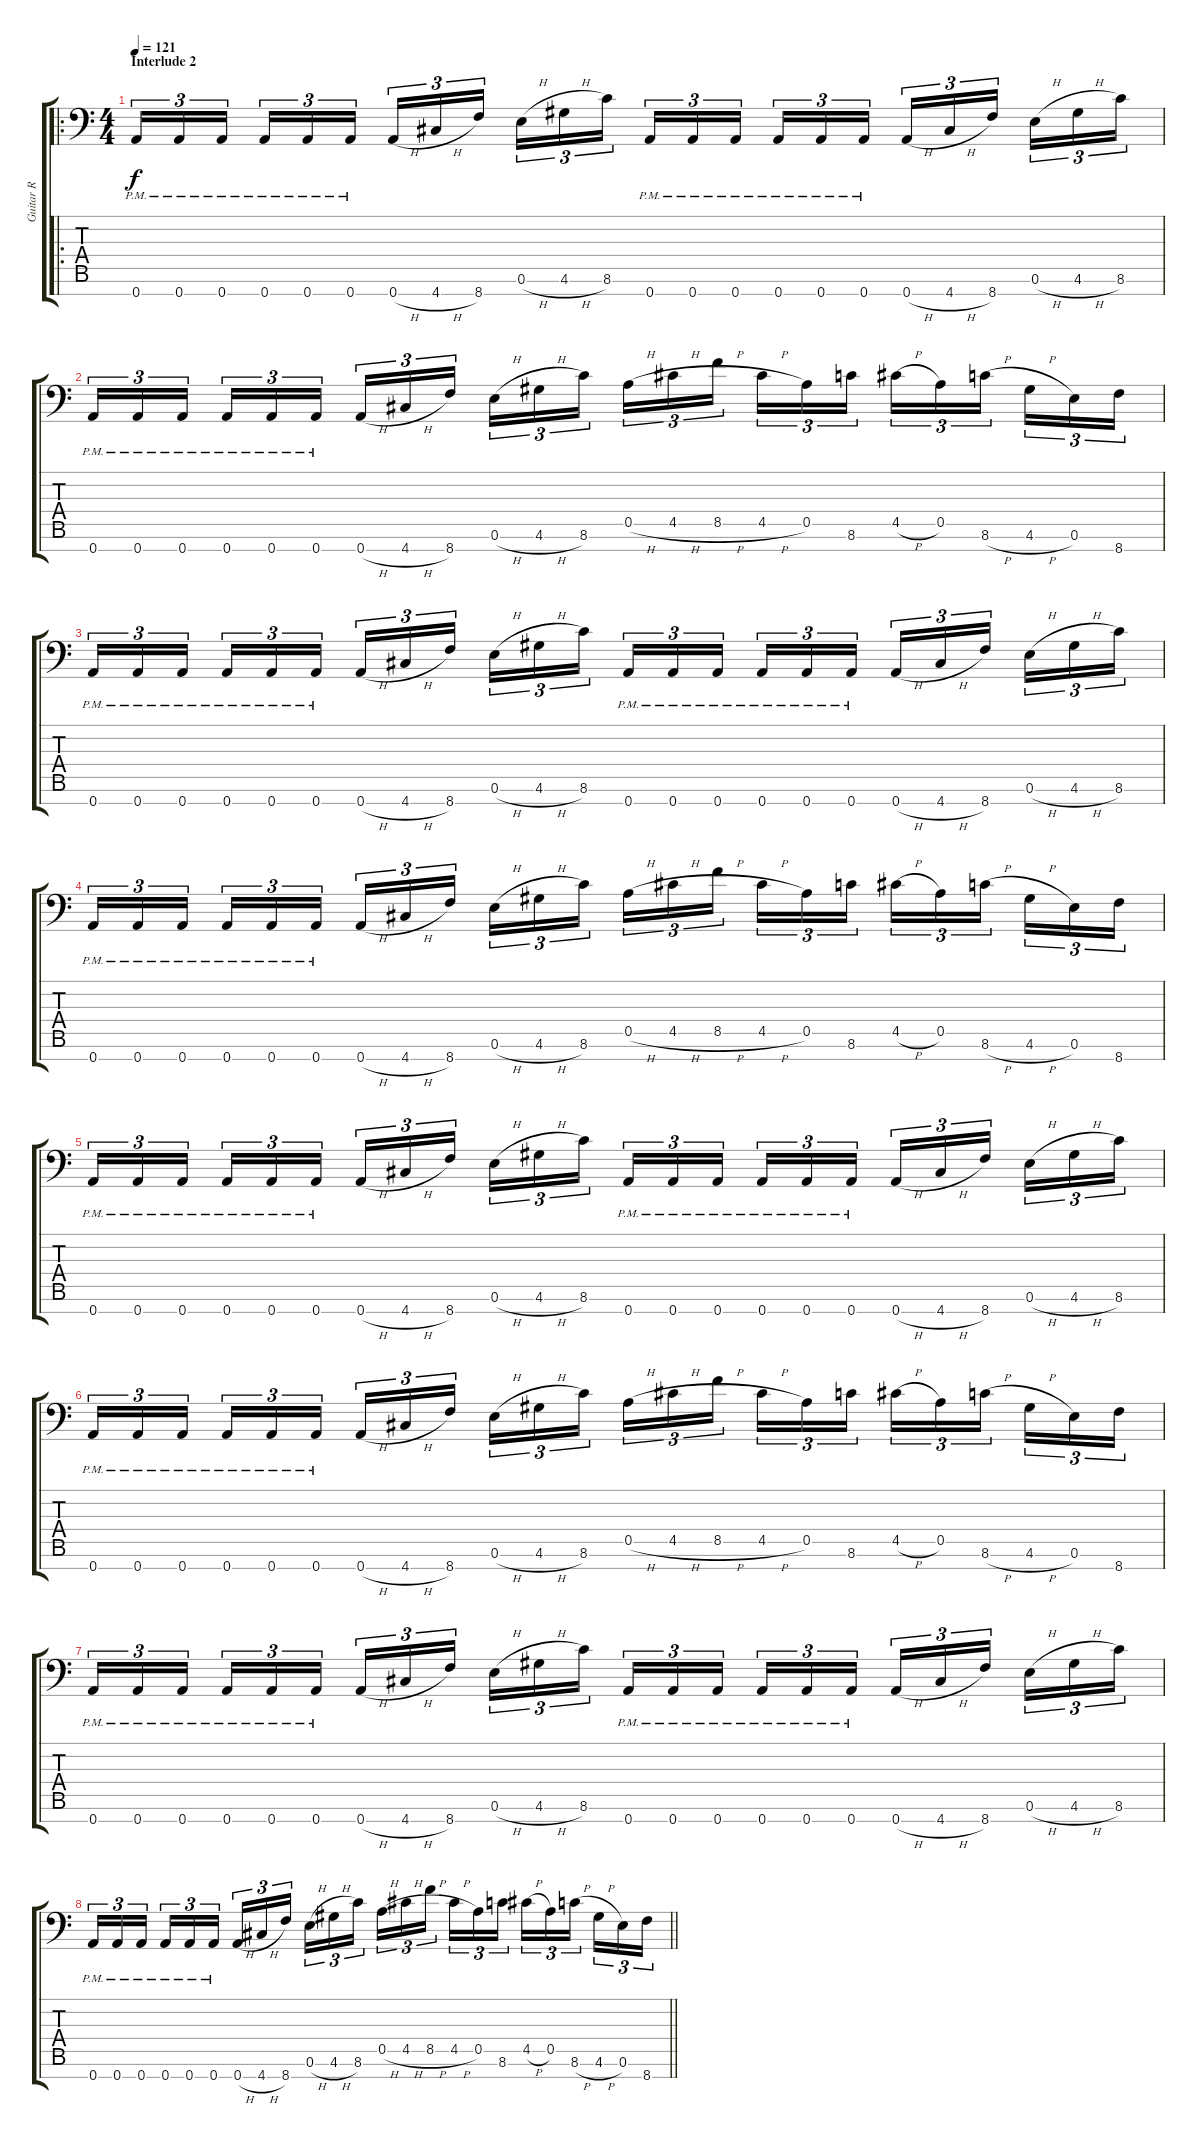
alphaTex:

\track ("Guitar R" "Guitar R") {instrument overdrivenguitar}
\staff {score tabs}
\tuning (E4 B3 G3 D3 A2 E2 A1) {hide}
\ro
\ts (4 4)
\section ("" "Interlude 2")
\tempo 121
\clef f4
\ks c
0.7{pm}.16{tu (3 2) dy f} 0.7{pm}.16{tu (3 2)} 0.7{pm}.16{tu (3 2) beam splitsecondary} 0.7{pm}.16{tu (3 2)} 0.7{pm}.16{tu (3 2)} 0.7{pm}.16{tu (3 2)} 0.7{h}.16{tu (3 2)} 4.7{h}.16{tu (3 2)} 8.7.16{tu (3 2) beam splitsecondary} 0.6{h}.16{tu (3 2)} 4.6{h}.16{tu (3 2)} 8.6.16{tu (3 2)} 0.7{pm}.16{tu (3 2)} 0.7{pm}.16{tu (3 2)} 0.7{pm}.16{tu (3 2) beam splitsecondary} 0.7{pm}.16{tu (3 2)} 0.7{pm}.16{tu (3 2)} 0.7{pm}.16{tu (3 2)} 0.7{h}.16{tu (3 2)} 4.7{h}.16{tu (3 2)} 8.7.16{tu (3 2) beam splitsecondary} 0.6{h}.16{tu (3 2)} 4.6{h}.16{tu (3 2)} 8.6.16{tu (3 2)} |
0.7{pm}.16{tu (3 2)} 0.7{pm}.16{tu (3 2)} 0.7{pm}.16{tu (3 2) beam splitsecondary} 0.7{pm}.16{tu (3 2)} 0.7{pm}.16{tu (3 2)} 0.7{pm}.16{tu (3 2)} 0.7{h}.16{tu (3 2)} 4.7{h}.16{tu (3 2)} 8.7.16{tu (3 2) beam splitsecondary} 0.6{h}.16{tu (3 2)} 4.6{h}.16{tu (3 2)} 8.6.16{tu (3 2)} 0.5{h}.16{tu (3 2)} 4.5{h}.16{tu (3 2)} 8.5{h}.16{tu (3 2) beam splitsecondary} 4.5{h}.16{tu (3 2)} 0.5.16{tu (3 2)} 8.6.16{tu (3 2)} 4.5{h}.16{tu (3 2)} 0.5.16{tu (3 2)} 8.6{h}.16{tu (3 2) beam splitsecondary} 4.6{h}.16{tu (3 2)} 0.6.16{tu (3 2)} 8.7.16{tu (3 2)} |
0.7{pm}.16{tu (3 2)} 0.7{pm}.16{tu (3 2)} 0.7{pm}.16{tu (3 2) beam splitsecondary} 0.7{pm}.16{tu (3 2)} 0.7{pm}.16{tu (3 2)} 0.7{pm}.16{tu (3 2)} 0.7{h}.16{tu (3 2)} 4.7{h}.16{tu (3 2)} 8.7.16{tu (3 2) beam splitsecondary} 0.6{h}.16{tu (3 2)} 4.6{h}.16{tu (3 2)} 8.6.16{tu (3 2)} 0.7{pm}.16{tu (3 2)} 0.7{pm}.16{tu (3 2)} 0.7{pm}.16{tu (3 2) beam splitsecondary} 0.7{pm}.16{tu (3 2)} 0.7{pm}.16{tu (3 2)} 0.7{pm}.16{tu (3 2)} 0.7{h}.16{tu (3 2)} 4.7{h}.16{tu (3 2)} 8.7.16{tu (3 2) beam splitsecondary} 0.6{h}.16{tu (3 2)} 4.6{h}.16{tu (3 2)} 8.6.16{tu (3 2)} |
0.7{pm}.16{tu (3 2)} 0.7{pm}.16{tu (3 2)} 0.7{pm}.16{tu (3 2) beam splitsecondary} 0.7{pm}.16{tu (3 2)} 0.7{pm}.16{tu (3 2)} 0.7{pm}.16{tu (3 2)} 0.7{h}.16{tu (3 2)} 4.7{h}.16{tu (3 2)} 8.7.16{tu (3 2) beam splitsecondary} 0.6{h}.16{tu (3 2)} 4.6{h}.16{tu (3 2)} 8.6.16{tu (3 2)} 0.5{h}.16{tu (3 2)} 4.5{h}.16{tu (3 2)} 8.5{h}.16{tu (3 2) beam splitsecondary} 4.5{h}.16{tu (3 2)} 0.5.16{tu (3 2)} 8.6.16{tu (3 2)} 4.5{h}.16{tu (3 2)} 0.5.16{tu (3 2)} 8.6{h}.16{tu (3 2) beam splitsecondary} 4.6{h}.16{tu (3 2)} 0.6.16{tu (3 2)} 8.7.16{tu (3 2)} |
0.7{pm}.16{tu (3 2)} 0.7{pm}.16{tu (3 2)} 0.7{pm}.16{tu (3 2) beam splitsecondary} 0.7{pm}.16{tu (3 2)} 0.7{pm}.16{tu (3 2)} 0.7{pm}.16{tu (3 2)} 0.7{h}.16{tu (3 2)} 4.7{h}.16{tu (3 2)} 8.7.16{tu (3 2) beam splitsecondary} 0.6{h}.16{tu (3 2)} 4.6{h}.16{tu (3 2)} 8.6.16{tu (3 2)} 0.7{pm}.16{tu (3 2)} 0.7{pm}.16{tu (3 2)} 0.7{pm}.16{tu (3 2) beam splitsecondary} 0.7{pm}.16{tu (3 2)} 0.7{pm}.16{tu (3 2)} 0.7{pm}.16{tu (3 2)} 0.7{h}.16{tu (3 2)} 4.7{h}.16{tu (3 2)} 8.7.16{tu (3 2) beam splitsecondary} 0.6{h}.16{tu (3 2)} 4.6{h}.16{tu (3 2)} 8.6.16{tu (3 2)} |
0.7{pm}.16{tu (3 2)} 0.7{pm}.16{tu (3 2)} 0.7{pm}.16{tu (3 2) beam splitsecondary} 0.7{pm}.16{tu (3 2)} 0.7{pm}.16{tu (3 2)} 0.7{pm}.16{tu (3 2)} 0.7{h}.16{tu (3 2)} 4.7{h}.16{tu (3 2)} 8.7.16{tu (3 2) beam splitsecondary} 0.6{h}.16{tu (3 2)} 4.6{h}.16{tu (3 2)} 8.6.16{tu (3 2)} 0.5{h}.16{tu (3 2)} 4.5{h}.16{tu (3 2)} 8.5{h}.16{tu (3 2) beam splitsecondary} 4.5{h}.16{tu (3 2)} 0.5.16{tu (3 2)} 8.6.16{tu (3 2)} 4.5{h}.16{tu (3 2)} 0.5.16{tu (3 2)} 8.6{h}.16{tu (3 2) beam splitsecondary} 4.6{h}.16{tu (3 2)} 0.6.16{tu (3 2)} 8.7.16{tu (3 2)} |
0.7{pm}.16{tu (3 2)} 0.7{pm}.16{tu (3 2)} 0.7{pm}.16{tu (3 2) beam splitsecondary} 0.7{pm}.16{tu (3 2)} 0.7{pm}.16{tu (3 2)} 0.7{pm}.16{tu (3 2)} 0.7{h}.16{tu (3 2)} 4.7{h}.16{tu (3 2)} 8.7.16{tu (3 2) beam splitsecondary} 0.6{h}.16{tu (3 2)} 4.6{h}.16{tu (3 2)} 8.6.16{tu (3 2)} 0.7{pm}.16{tu (3 2)} 0.7{pm}.16{tu (3 2)} 0.7{pm}.16{tu (3 2) beam splitsecondary} 0.7{pm}.16{tu (3 2)} 0.7{pm}.16{tu (3 2)} 0.7{pm}.16{tu (3 2)} 0.7{h}.16{tu (3 2)} 4.7{h}.16{tu (3 2)} 8.7.16{tu (3 2) beam splitsecondary} 0.6{h}.16{tu (3 2)} 4.6{h}.16{tu (3 2)} 8.6.16{tu (3 2)} |
\barLineRight lightlight
0.7{pm}.16{tu (3 2)} 0.7{pm}.16{tu (3 2)} 0.7{pm}.16{tu (3 2) beam splitsecondary} 0.7{pm}.16{tu (3 2)} 0.7{pm}.16{tu (3 2)} 0.7{pm}.16{tu (3 2)} 0.7{h}.16{tu (3 2)} 4.7{h}.16{tu (3 2)} 8.7.16{tu (3 2) beam splitsecondary} 0.6{h}.16{tu (3 2)} 4.6{h}.16{tu (3 2)} 8.6.16{tu (3 2)} 0.5{h}.16{tu (3 2)} 4.5{h}.16{tu (3 2)} 8.5{h}.16{tu (3 2) beam splitsecondary} 4.5{h}.16{tu (3 2)} 0.5.16{tu (3 2)} 8.6.16{tu (3 2)} 4.5{h}.16{tu (3 2)} 0.5.16{tu (3 2)} 8.6{h}.16{tu (3 2) beam splitsecondary} 4.6{h}.16{tu (3 2)} 0.6.16{tu (3 2)} 8.7.16{tu (3 2)}
